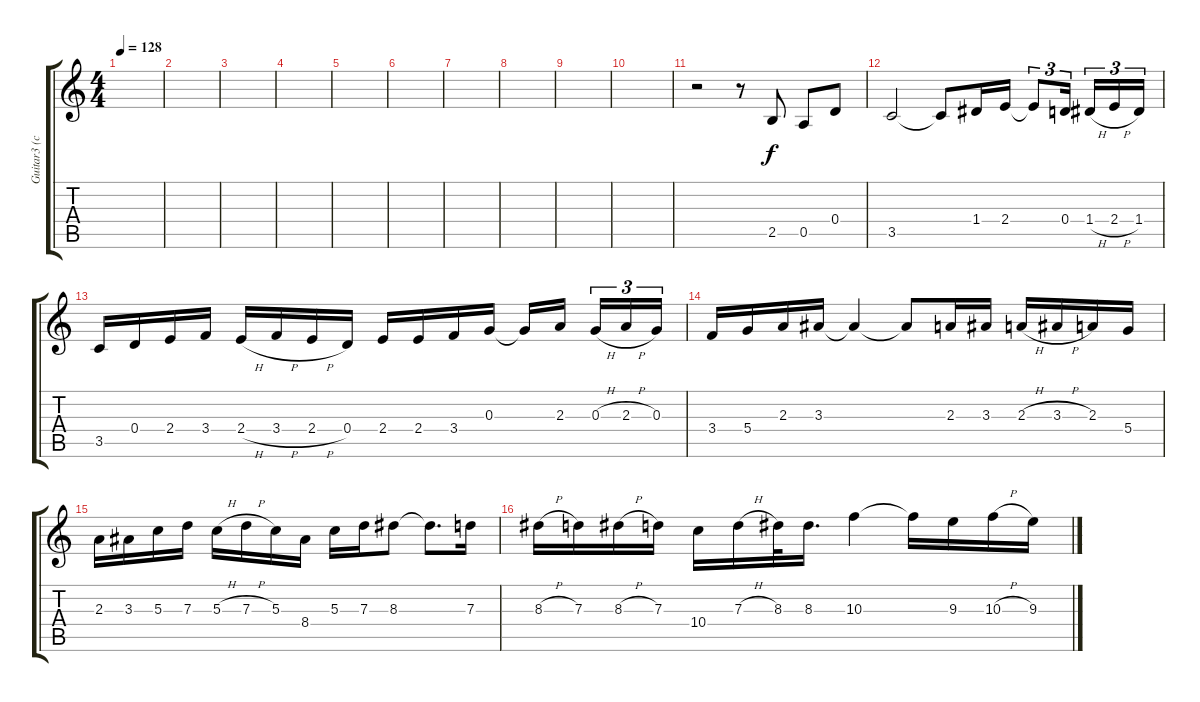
\track ("Guitar3 (clean)" "Guitar3 (c") {instrument electricguitarclean}
\staff {score tabs}
\tuning (E4 B3 G3 D3 A2 E2) {hide}
\ts (4 4)
\tempo 128
\clef g2
\ks c
|
|
|
|
|
|
|
|
|
|
r.2{instrument distortionguitar} r.8 2.5.8 0.5.8 0.4.8 |
3.5.2 3.5{t}.8 1.4.16 2.4.16 2.4{t}.8{tu (3 2)} 0.4.16{tu (3 2) beam splitsecondary} 1.4{h}.16{tu (3 2)} 2.4{h}.16{tu (3 2)} 1.4.16{tu (3 2)} |
3.5.16 0.4.16 2.4.16 3.4.16 2.4{h}.16 3.4{h}.16 2.4{h}.16 0.4.16 2.4.16 2.4.16 3.4.16 0.3.16 0.3{t}.16 2.3.16{beam splitsecondary} 0.3{h}.16{tu (3 2)} 2.3{h}.16{tu (3 2)} 0.3.16{tu (3 2)} |
3.4.16 5.4.16 2.3.16 3.3.16 3.3{t}.4 3.3{t}.8 2.3.16 3.3.16 2.3{h}.16 3.3{h}.16 2.3.16 5.4.16 |
2.3.16 3.3.16 5.3.16 7.3.16 5.3{h}.16 7.3{h}.16 5.3.16 8.4.16 5.3.16 7.3.16 8.3.8 8.3{t}.8{d} 7.3.16 |
8.3{h}.16 7.3.16 8.3{h}.16 7.3.16 10.4.16 7.3{h}.16 8.3.32 8.3.16{d} 10.3.4 10.3{t}.16 9.3.16 10.3{h}.16 9.3.16
